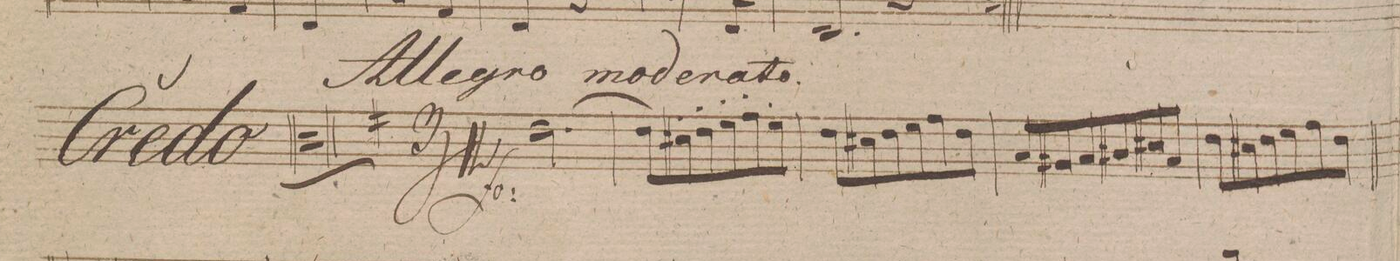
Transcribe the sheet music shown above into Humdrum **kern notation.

**kern	**dynam
*I"Viola.	*
*clefC3	*
*k[f#]	*
*M3/4	*
*2\right	*
[2.e\	f
=2	=2
*8\right	*
8e\L]	.
8d#X\'	.
8e\'	.
8f#\'	.
8g\'	.
8f#\'J	.
=3	=3
8e\L	.
8d#X\	.
8e\	.
8f#\	.
8g\	.
8e\J	.
=4	=4
8B/L	.
8A#X/	.
8B/	.
8c#X\	.
8d#X\	.
8B/J	.
=5	=5
8e\L	.
8d#X\	.
8e\	.
8f#\	.
8g\	.
8e\J	.
=6	=6
*-	*-
